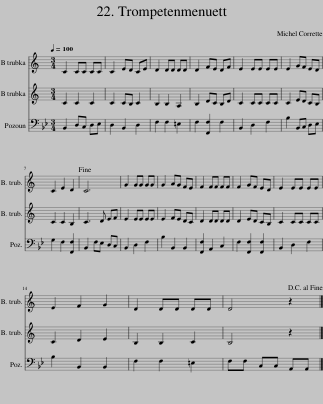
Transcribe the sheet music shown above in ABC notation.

X:1
%%score 1 2 3
L:1/8
Q:1/4=100
M:3/4
I:linebreak $
K:Bb
V:1 treble transpose=-2
V:2 treble transpose=-2
V:3 bass
V:1
[K:C] C2 CC CC | C2 ED CE | D2 DD DD | D2 FE DF | E2 EE EE | %5
 E2 GF ED |$ C2 E2 D2 | C6!fine! | G2 GG GG | G2 AG FE | %10
 F2 FF FF | F2 GF ED | E2 EE EE |$ E2 F2 G2 | D2 DD DD | %15
 D4 z2!D.C.! |] %16
V:2
[K:C] C2 C2 C2 | C2 CB, C2 | B,2 B,2 A,2 | B,2 DC B,D | C2 CC CC | %5
 C2 ED CB, |$ C2 C2 B,2 | C3 D EF | E2 EE EE | E2 FE DC | %10
 D2 DD DD | D2 ED CB, | C2 CC CC |$ C2 D2 E2 | B,2 B,2 C2 | %15
 B,4 z2 |] %16
V:3
 B,,2 D,C, D,E, | D,2 B,,2 D,2 | F,2 F,2 =E,2 | F,2 [F,,F,]2 F,2 | B,,2 D,2 F,2 | %5
 B,2 B,,C, D,E, |$ G,2 F,2 [F,,F,]2 | B,,2 F,E, D,C, | B,,2 D,2 F,2 | B,2 B,,2 B,,2 | %10
 [F,,F,]2 A,,2 C,2 | F,2 [F,,F,]2 [F,,F,]2 | B,,2 D,2 F,2 |$ B,2 B,,2 B,,2 | F,2 F,2 =E,2 | %15
 F,F, C,C, A,,A,, |] %16
